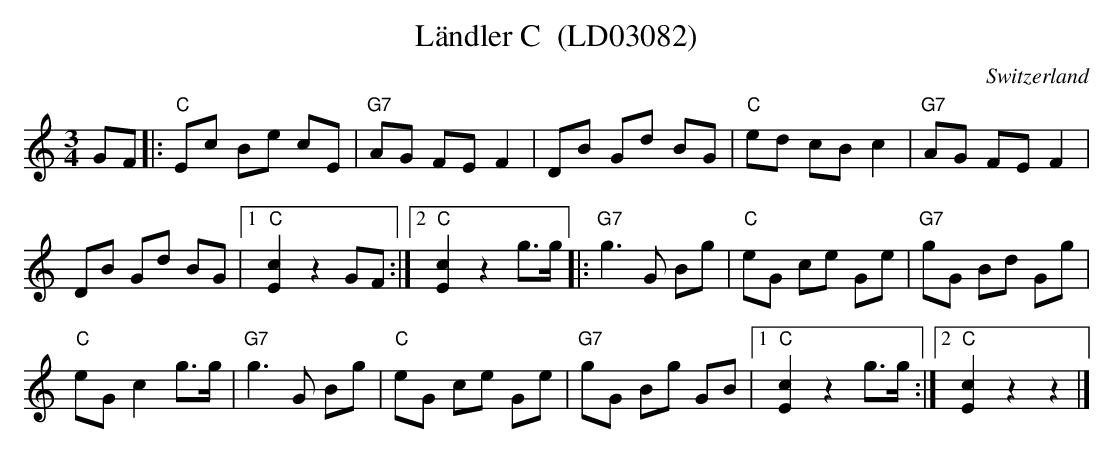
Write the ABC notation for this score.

X:1
T:Ländler C  (LD03082)
O:Switzerland
M:3/4
L:1/8
K:C major
GF |: "C"Ec Be cE | "G7"AG FE  F2 | DB Gd BG | "C"ed cB c2 | "G7"AG FE F2 |
DB Gd BG |1 "C"[Ec]2 z2 GF :|2  "C"[Ec]2 z2 g>g |: "G7"g3 G Bg | "C"eG ce Ge | "G7"gG Bd Gg |
"C"eG c2 g>g | "G7"g3 G Bg | "C"eG ce Ge | "G7"gG Bg GB |1 "C"[Ec]2 z2 g>g :|2 "C"[Ec]2 z2 z2 |]
